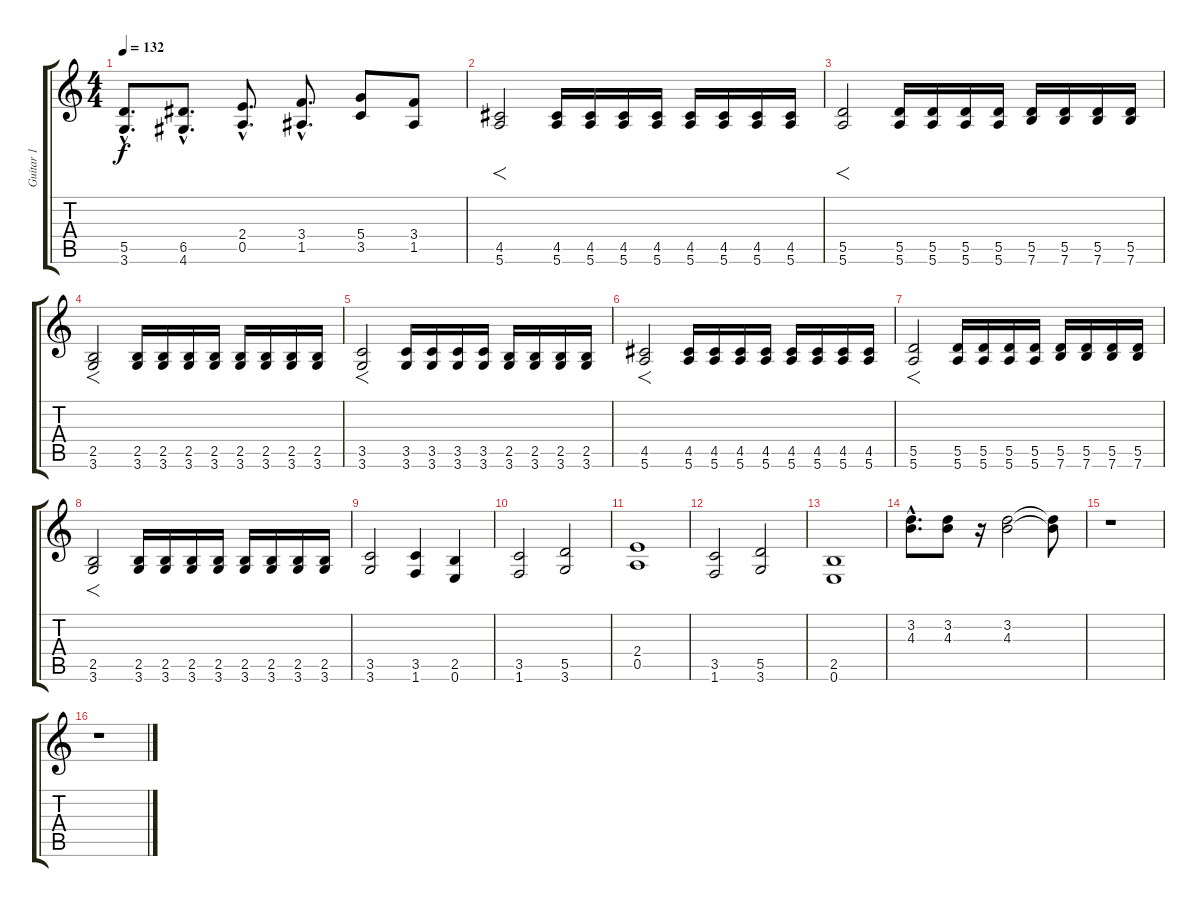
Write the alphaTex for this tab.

\track ("Guitar 1" "Guitar 1") {instrument distortionguitar}
\staff {score tabs}
\tuning (E4 B3 G3 D3 A2 E2) {hide}
\ts (4 4)
\tempo 132
\clef g2
\ks c
(5.5{hac} 3.6{hac}).8{d dy f} (6.5{hac} 4.6{hac}).8{d} (2.4{hac} 0.5{hac}).8{d} (3.4{hac} 1.5{hac}).8{d} (5.4 3.5).8 (3.4 1.5).8 |
(4.5 5.6).2{f} (4.5 5.6).16 (4.5 5.6).16 (4.5 5.6).16 (4.5 5.6).16 (4.5 5.6).16 (4.5 5.6).16 (4.5 5.6).16 (4.5 5.6).16 |
(5.5 5.6).2{f} (5.5 5.6).16 (5.5 5.6).16 (5.5 5.6).16 (5.5 5.6).16 (5.5 7.6).16 (5.5 7.6).16 (5.5 7.6).16 (5.5 7.6).16 |
(2.5 3.6).2{f} (2.5 3.6).16 (2.5 3.6).16 (2.5 3.6).16 (2.5 3.6).16 (2.5 3.6).16 (2.5 3.6).16 (2.5 3.6).16 (2.5 3.6).16 |
(3.5 3.6).2{f} (3.5 3.6).16 (3.5 3.6).16 (3.5 3.6).16 (3.5 3.6).16 (2.5 3.6).16 (2.5 3.6).16 (2.5 3.6).16 (2.5 3.6).16 |
(4.5 5.6).2{f} (4.5 5.6).16 (4.5 5.6).16 (4.5 5.6).16 (4.5 5.6).16 (4.5 5.6).16 (4.5 5.6).16 (4.5 5.6).16 (4.5 5.6).16 |
(5.5 5.6).2{f} (5.5 5.6).16 (5.5 5.6).16 (5.5 5.6).16 (5.5 5.6).16 (5.5 7.6).16 (5.5 7.6).16 (5.5 7.6).16 (5.5 7.6).16 |
(2.5 3.6).2{f} (2.5 3.6).16 (2.5 3.6).16 (2.5 3.6).16 (2.5 3.6).16 (2.5 3.6).16 (2.5 3.6).16 (2.5 3.6).16 (2.5 3.6).16 |
(3.5 3.6).2 (3.5 1.6).4 (2.5 0.6).4 |
(3.5 1.6).2 (5.5 3.6).2 |
(2.4 0.5).1 |
(3.5 1.6).2 (5.5 3.6).2 |
(2.5 0.6).1 |
(3.2{hac} 4.3{hac}).8{d} (3.2 4.3).8 r.16 (3.2 4.3).2 (3.2{t} 4.3{t}).8 |
r.1 |
r.1
